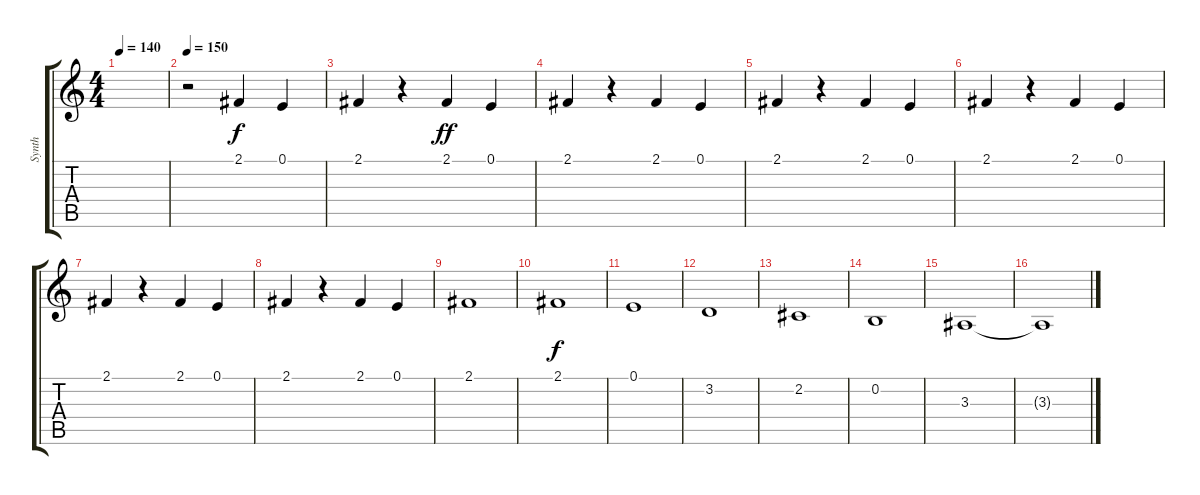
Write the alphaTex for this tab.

\track ("Synth" "Synth") {instrument frenchhorn}
\staff {score tabs}
\tuning (E4 B3 G3 D3 A2 E2) {hide}
\ts (4 4)
\tempo 140
\clef g2
\ks c
|
\tempo 150
r.2{volume 13 instrument pad4choir} 2.1.4{dy f} 0.1.4 |
2.1.4 r.4 2.1.4{dy ff} 0.1.4 |
2.1.4 r.4 2.1.4 0.1.4 |
2.1.4 r.4 2.1.4 0.1.4 |
2.1.4 r.4 2.1.4 0.1.4 |
2.1.4 r.4 2.1.4 0.1.4 |
2.1.4 r.4 2.1.4 0.1.4 |
2.1.1 |
2.1.1{dy f volume 8 instrument synthvoice} |
0.1.1 |
3.2.1 |
2.2.1 |
0.2.1 |
3.3.1 |
3.3{t}.1
